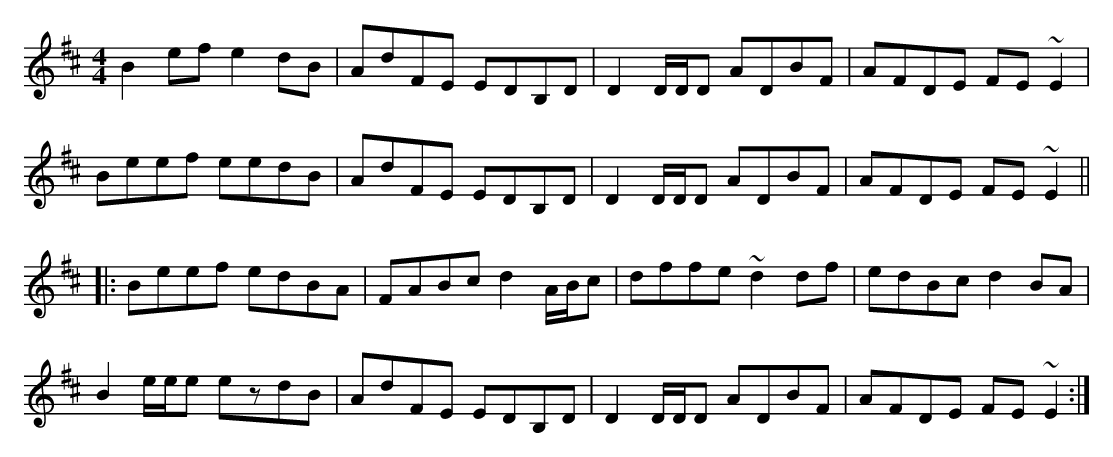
X:1
M:4/4
K:Edor
B2ef e2dB|AdFE EDB,D|D2 D/D/D ADBF|AFDE FE~E2|
Beef eedB|AdFE EDB,D|D2 D/D/D ADBF|AFDE FE~E2||
|:Beef edBA|FABc d2 A/B/c|dffe ~d2df|edBc d2BA|
B2 e/e/e ezdB|AdFE EDB,D|D2 D/D/D ADBF|AFDE FE~E2:|
